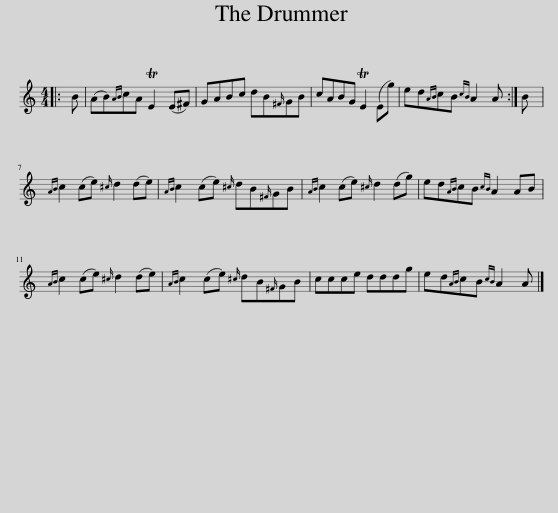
X:1
L:1/8
M:4/4
I:linebreak $
K:C
V:1 treble
V:1
|: B | (AB){AB}cA TE2 (E^F) | GABc dB{^F}GB | cABG TE2 (Eg) | ed{AB}cB{cB} A2 A :| %5
 B |${AB} c2 (ce){^c} d2 (de) |{AB} c2 (ce){^c} dB{^F}GB |{AB} c2 (ce){^c} d2 (dg) | ed{AB}cB{cB} A2 AB |$ %10
{AB} c2 (ce){^c} d2 (de) |{AB} c2 (ce){^c} dB{^F}GB | ccce dddg | ed{AB}cB{cB} A2 A |] %14
